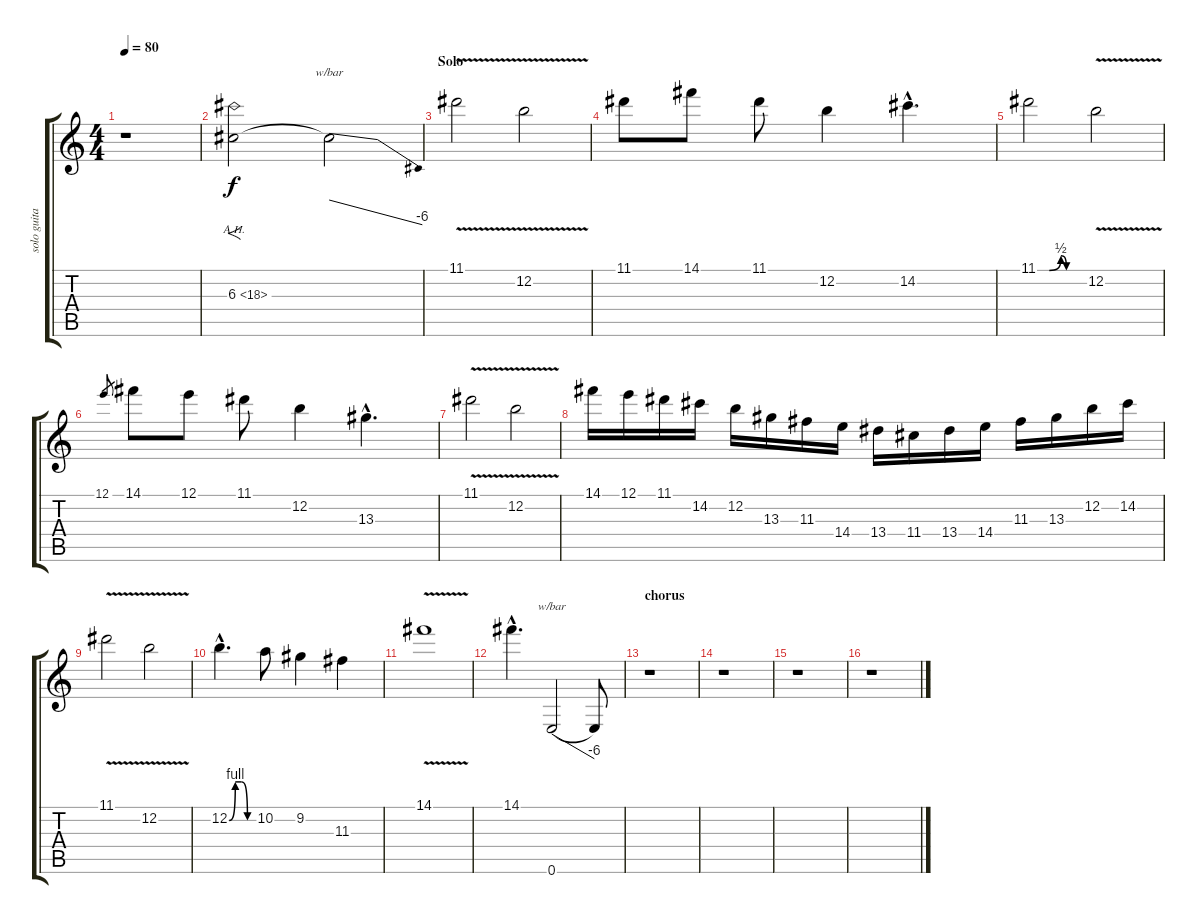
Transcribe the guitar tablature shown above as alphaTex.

\track ("solo guitare" "solo guita") {instrument distortionguitar}
\staff {score tabs}
\tuning (E4 B3 G3 D3 A2 E2) {hide}
\ts (4 4)
\tempo 80
\clef g2
\ks c
r.1{dy f} |
6.3{ah 12}.2{f volume 15} 6.3{t}.2{tbe (dive default 0 0 60 -24)} |
\section ("" "Solo")
11.1{v}.2 12.2{v}.2 |
11.1.8 14.1.8 11.1.8 12.2.4 14.2{hac}.4{d} |
11.1{be (custom 0 0 15 0 30 2 37 0 45 0 60 0)}.2 12.2{v}.2 |
12.1.8{gr} 14.1.8 12.1.8 11.1.8 12.2.4 13.3{hac}.4{d} |
11.1{v}.2 12.2{v}.2 |
14.1.16 12.1.16 11.1.16 14.2.16 12.2.16 13.3.16 11.3.16 14.4.16 13.4.16 11.4.16 13.4.16 14.4.16 11.3.16 13.3.16 12.2.16 14.2.16 |
11.1{v}.2 12.2{v}.2 |
12.2{be (custom 0 0 15 4 30 4 45 0 60 0) hac}.4{d} 10.2.8 9.2.4 11.3.4 |
14.1{v}.1 |
14.1{hac}.4{d} 0.6.2{tbe (dive default 0 0 60 -24)} 0.6{t}.8 |
\section ("" "chorus")
r.1 |
r.1 |
r.1 |
r.1
